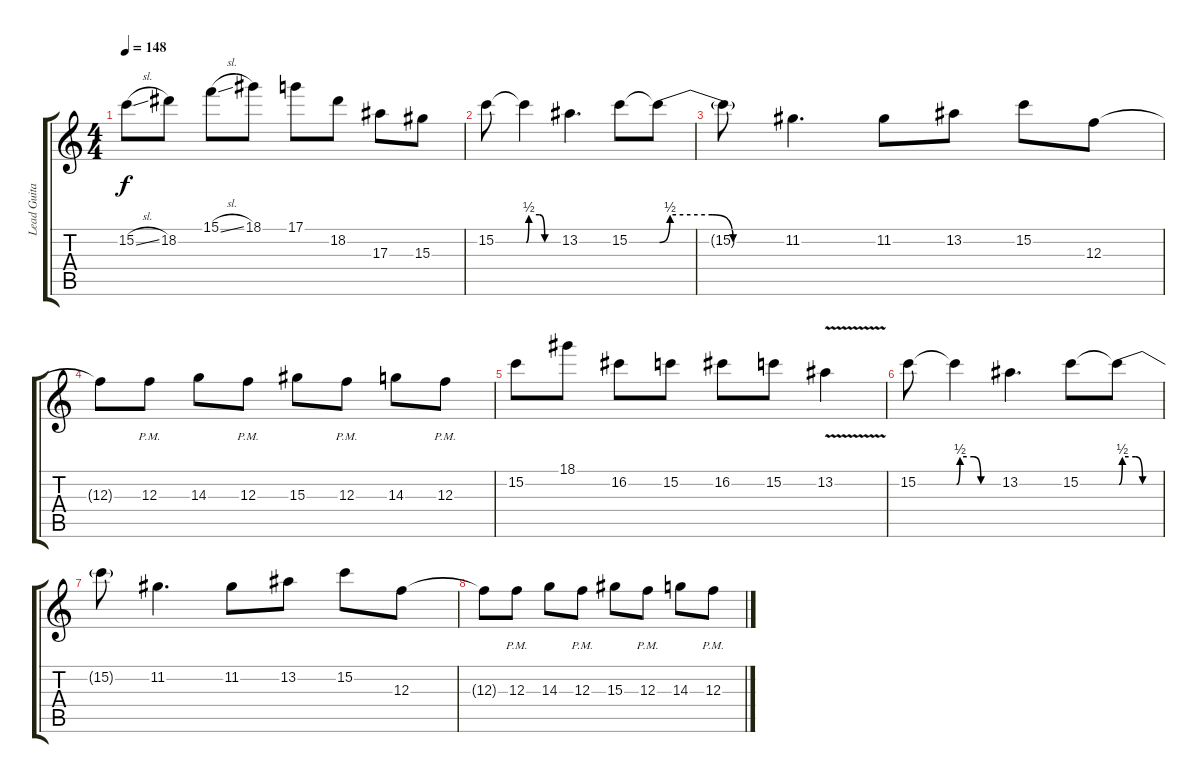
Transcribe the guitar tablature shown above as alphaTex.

\track ("Lead Guitar 1" "Lead Guita") {instrument distortionguitar}
\staff {score tabs}
\tuning (D4 A3 F3 C3 G2 C2) {hide}
\ts (4 4)
\tempo 148
\clef g2
\ks c
15.2{sl}.8{dy f} 18.2.8 15.1{sl}.8 18.1.8 17.1.8 18.2.8 17.3.8 15.3.8 |
15.2.8 15.2{be (custom 0 0 5 2 25 2 35 0 60 0) t}.4 13.2.4{d} 15.2.8 15.2{be (custom 0 0 5 2 25 2 35 0 60 0) t}.8 |
15.2{t}.8 11.2.4{d} 11.2.8 13.2.8 15.2.8 12.3.8 |
12.3{t}.8 12.3{pm}.8 14.3.8 12.3{pm}.8 15.3.8 12.3{pm}.8 14.3.8 12.3{pm}.8 |
15.2.8 18.1.8 16.2.8 15.2.8 16.2.8 15.2.8 13.2{v}.4 |
15.2.8 15.2{be (custom 0 0 5 2 25 2 35 0 60 0) t}.4 13.2.4{d} 15.2.8 15.2{be (custom 0 0 5 2 25 2 35 0 60 0) t}.8 |
15.2{t}.8 11.2.4{d} 11.2.8 13.2.8 15.2.8 12.3.8 |
12.3{t}.8 12.3{pm}.8 14.3.8 12.3{pm}.8 15.3.8 12.3{pm}.8 14.3.8 12.3{pm}.8
